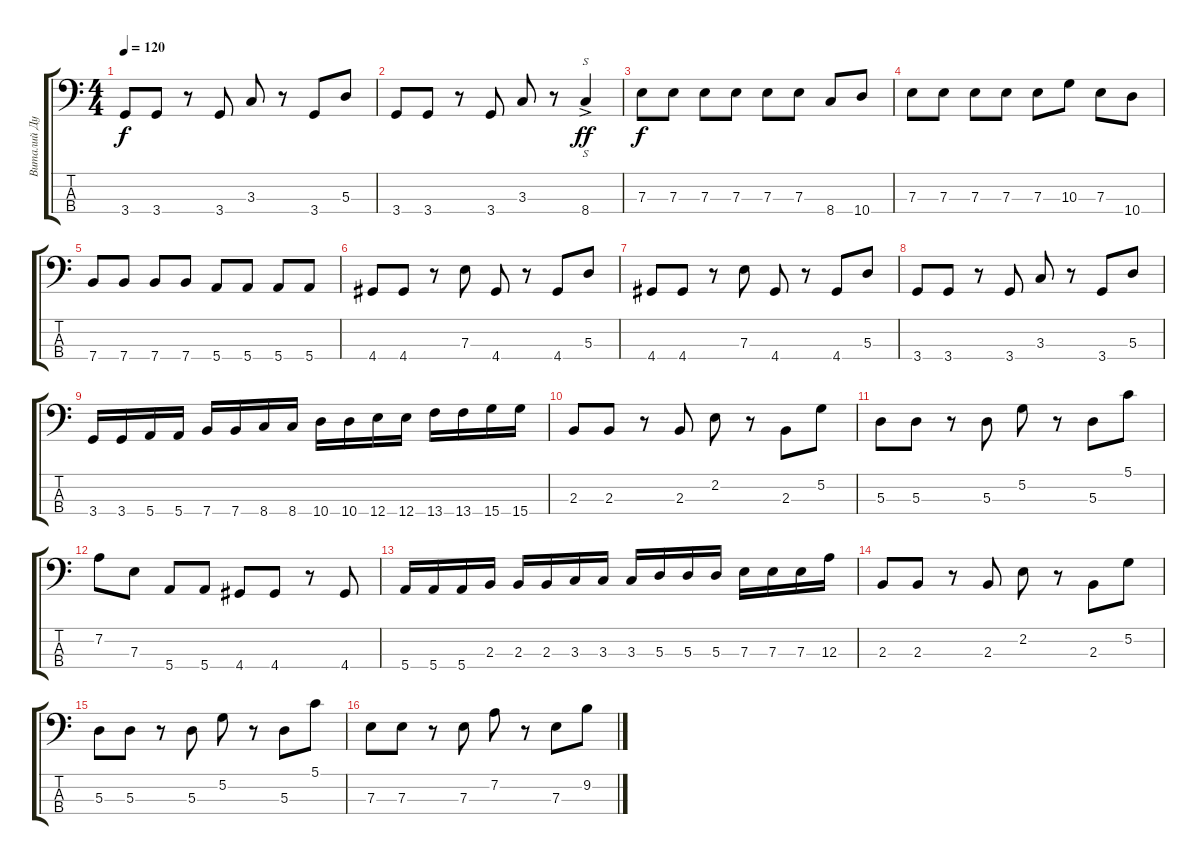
\track ("Виталий Дубинин" "Виталий Ду") {instrument slapbass1}
\staff {score tabs}
\tuning (G2 D2 A1 E1) {hide}
\ts (4 4)
\tempo 120
\clef f4
\ks c
3.4.8{dy f} 3.4.8 r.8 3.4.8 3.3.8 r.8 3.4.8 5.3.8 |
3.4.8 3.4.8 r.8 3.4.8 3.3.8 r.8 8.4{ac}.4{s dy ff} |
7.3.8{dy f} 7.3.8 7.3.8 7.3.8 7.3.8 7.3.8 8.4.8 10.4.8 |
7.3.8 7.3.8 7.3.8 7.3.8 7.3.8 10.3.8 7.3.8 10.4.8 |
7.4.8 7.4.8 7.4.8 7.4.8 5.4.8 5.4.8 5.4.8 5.4.8 |
4.4.8 4.4.8 r.8 7.3.8 4.4.8 r.8 4.4.8 5.3.8 |
4.4.8 4.4.8 r.8 7.3.8 4.4.8 r.8 4.4.8 5.3.8 |
3.4.8 3.4.8 r.8 3.4.8 3.3.8 r.8 3.4.8 5.3.8 |
3.4.16 3.4.16 5.4.16 5.4.16 7.4.16 7.4.16 8.4.16 8.4.16 10.4.16 10.4.16 12.4.16 12.4.16 13.4.16 13.4.16 15.4.16 15.4.16 |
2.3.8 2.3.8 r.8 2.3.8 2.2.8 r.8 2.3.8 5.2.8 |
5.3.8 5.3.8 r.8 5.3.8 5.2.8 r.8 5.3.8 5.1.8 |
7.2.8 7.3.8 5.4.8 5.4.8 4.4.8 4.4.8 r.8 4.4.8 |
5.4.16 5.4.16 5.4.16 2.3.16 2.3.16 2.3.16 3.3.16 3.3.16 3.3.16 5.3.16 5.3.16 5.3.16 7.3.16 7.3.16 7.3.16 12.3.16 |
2.3.8 2.3.8 r.8 2.3.8 2.2.8 r.8 2.3.8 5.2.8 |
5.3.8 5.3.8 r.8 5.3.8 5.2.8 r.8 5.3.8 5.1.8 |
7.3.8 7.3.8 r.8 7.3.8 7.2.8 r.8 7.3.8 9.2.8
